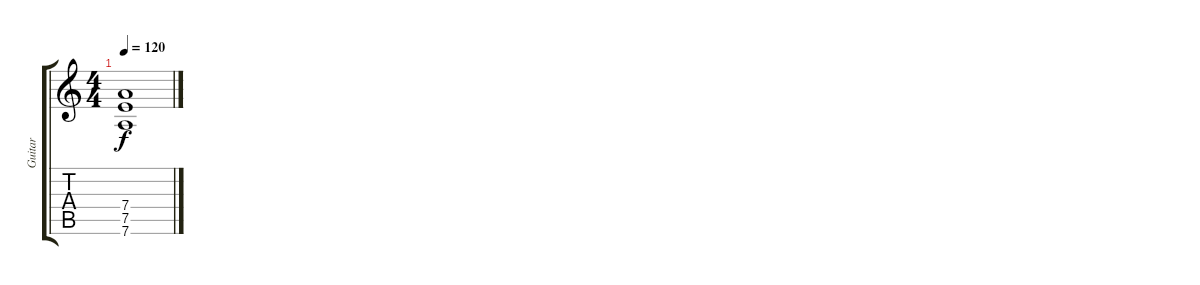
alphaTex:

\track ("Guitar" "Guitar") {instrument distortionguitar}
\staff {score tabs}
\tuning (E4 B3 G3 D3 A2 D2) {hide}
\ts (4 4)
\tempo 120
\clef g2
\ks c
(7.4{t} 7.5{t} 7.6{t}).1{dy f}
